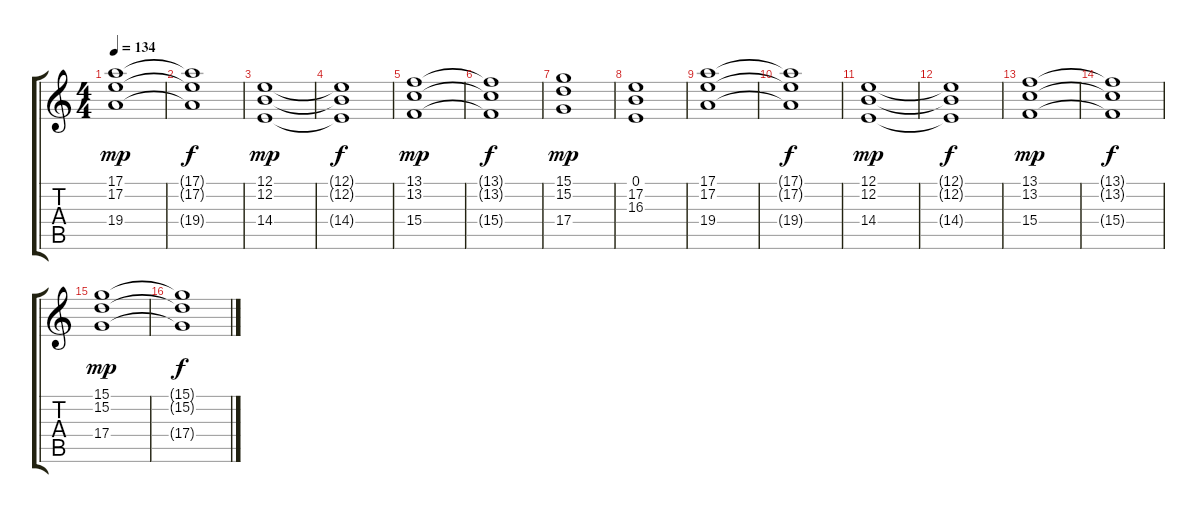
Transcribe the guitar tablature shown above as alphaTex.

\track "" {instrument pad2warm}
\staff {score tabs}
\tuning (E4 B3 G3 D3 A2 E2) {hide}
\ts (4 4)
\tempo 134
\clef g2
\ks c
(17.1 17.2 19.4).1{dy mp} |
(17.1{t} 17.2{t} 19.4{t}).1{dy f} |
(12.1 12.2 14.4).1{dy mp} |
(12.1{t} 12.2{t} 14.4{t}).1{dy f} |
(13.1 13.2 15.4).1{dy mp} |
(13.1{t} 13.2{t} 15.4{t}).1{dy f} |
(15.1 15.2 17.4).1{dy mp} |
(0.1 17.2 16.3).1 |
(17.1 17.2 19.4).1 |
(17.1{t} 17.2{t} 19.4{t}).1{dy f} |
(12.1 12.2 14.4).1{dy mp} |
(12.1{t} 12.2{t} 14.4{t}).1{dy f} |
(13.1 13.2 15.4).1{dy mp} |
(13.1{t} 13.2{t} 15.4{t}).1{dy f} |
(15.1 15.2 17.4).1{dy mp} |
(15.1{t} 15.2{t} 17.4{t}).1{dy f}
